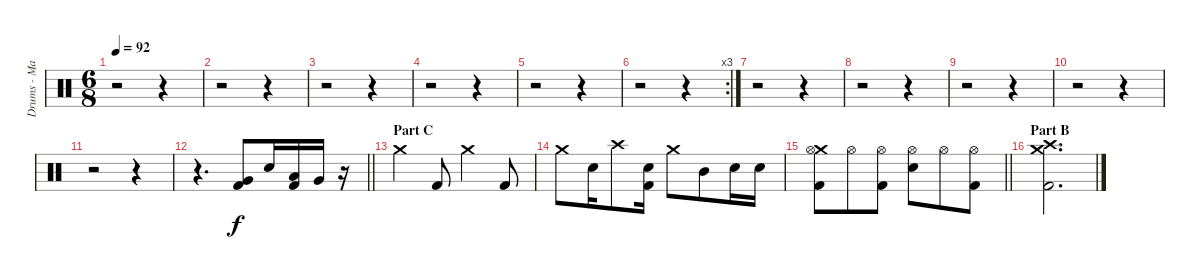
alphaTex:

\track ("Drums - Martin Mendez" "Drums - Ma") {instrument percussion}
\staff {score}
\articulation defaults
\ts (6 8)
\tempo 92
\clef neutral
\ks aminor
r.2{dy f} r.4 |
r.2 r.4 |
r.2 r.4 |
r.2 r.4 |
r.2 r.4 |
\rc 3
r.2 r.4 |
r.2 r.4 |
r.2 r.4 |
r.2 r.4 |
r.2 r.4 |
r.2 r.4 |
\barLineRight lightlight
r.4{d} ("Very Low Tom (hit)" "Kick (hit) 2").8 "Snare (hit) 2".16 ("Low Tom (hit)" "Kick (hit) 2").16 "Very Low Tom (hit)".16 r.16 |
\section ("" "Part C")
"Crash medium (hit)".4 "Kick (hit) 2".8 "Crash medium (hit)".4 "Kick (hit) 2".8 |
"Crash medium (hit)".8 "Snare (hit) 2".16 "Crash high (hit)".8 ("Snare (hit) 2" "Kick (hit) 2").16 "Crash medium (hit)".8 "Mid Tom (hit)".8 "Snare (hit) 2".16 "Snare (hit) 2".16 |
\barLineRight lightlight
("Crash medium (hit)" "Hi-Hat (open)" "Kick (hit) 2").8 "Hi-Hat (open)".8 ("Hi-Hat (open)" "Kick (hit) 2").8 ("Hi-Hat (open)" "Snare (hit) 2").8 "Hi-Hat (open)".8 ("Hi-Hat (open)" "Kick (hit) 2").8 |
\section ("" "Part B")
("Crash medium (hit)" "Crash high (hit)" "Kick (hit) 2").2{d}
